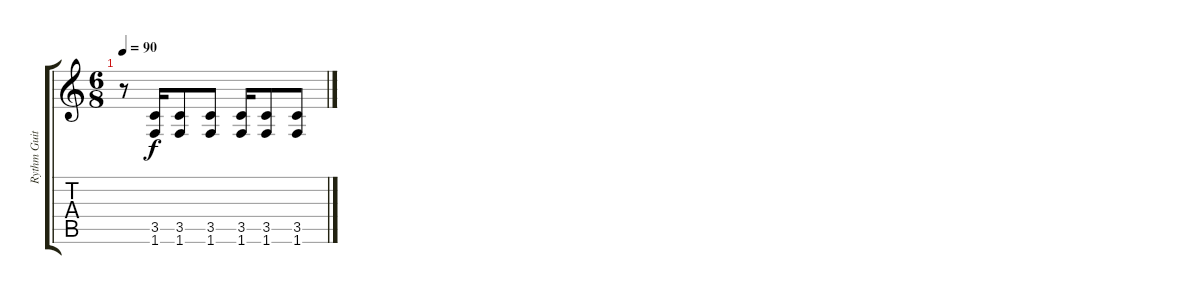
\track ("Rythm Guitar" "Rythm Guit") {instrument distortionguitar}
\staff {score tabs}
\tuning (E4 B3 G3 D3 A2 E2) {hide}
\ts (6 8)
\tempo 90
\clef g2
\ks c
r.8{dy f} (3.5 1.6).16 (3.5 1.6).8 (3.5 1.6).8 (3.5 1.6).16 (3.5 1.6).8 (3.5 1.6).8
